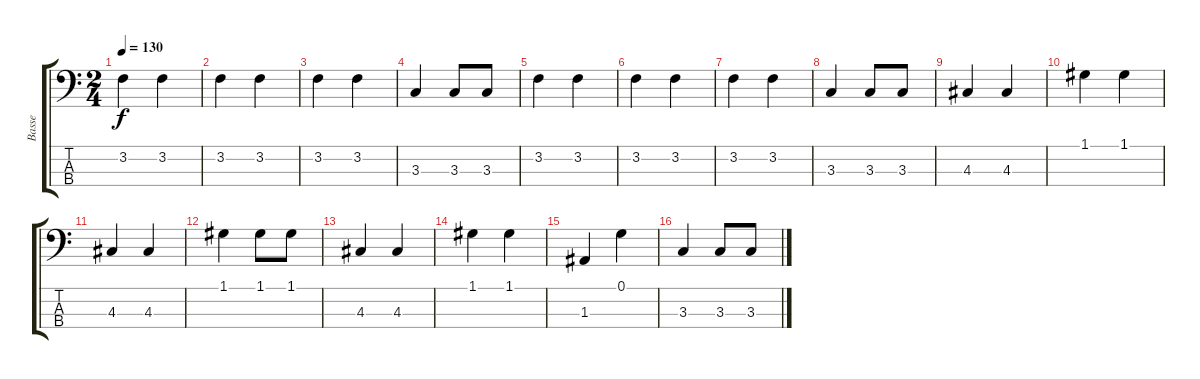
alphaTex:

\track ("Basse" "Basse") {instrument electricbassfinger}
\staff {score tabs}
\tuning (G2 D2 A1 E1) {hide}
\ts (2 4)
\tempo 130
\clef f4
\ks c
3.2.4{dy f} 3.2.4 |
3.2.4 3.2.4 |
3.2.4 3.2.4 |
3.3.4 3.3.8 3.3.8 |
3.2.4 3.2.4 |
3.2.4 3.2.4 |
3.2.4 3.2.4 |
3.3.4 3.3.8 3.3.8 |
4.3.4 4.3.4 |
1.1.4 1.1.4 |
4.3.4 4.3.4 |
1.1.4 1.1.8 1.1.8 |
4.3.4 4.3.4 |
1.1.4 1.1.4 |
1.3.4 0.1.4 |
3.3.4 3.3.8 3.3.8
